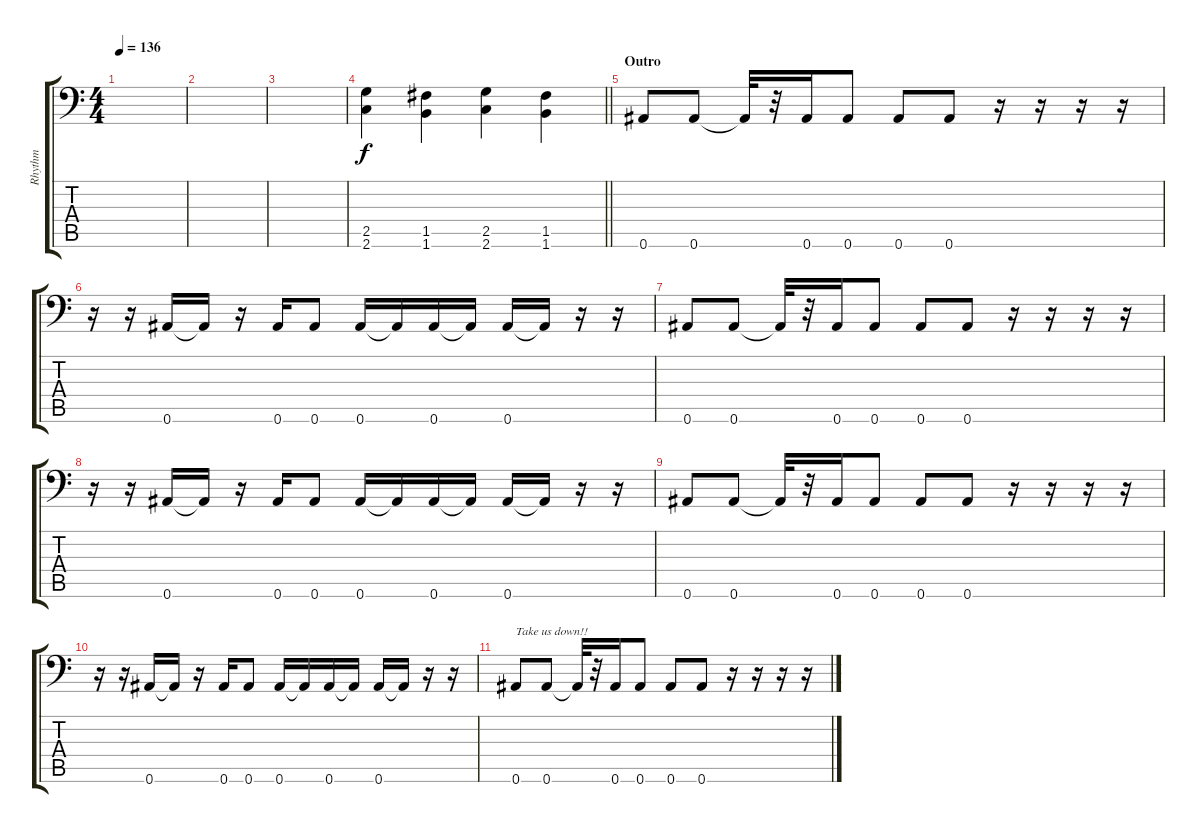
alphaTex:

\track ("Rhythm" "Rhythm") {instrument distortionguitar}
\staff {score tabs}
\tuning (C4 G3 Eb3 Bb2 F2 Bb1) {hide}
\ts (4 4)
\tempo 136
\clef f4
\ks c
|
|
|
\barLineRight lightlight
(2.5 2.6).4{volume 16} (1.5 1.6).4 (2.5 2.6).4 (1.5 1.6).4 |
\section ("" "Outro")
0.6.8 0.6.8 0.6{t}.32 r.32 0.6.16 0.6.8 0.6.8 0.6.8 r.16 r.16 r.16 r.16 |
r.16 r.16 0.6.16 0.6{t}.16 r.16 0.6.16 0.6.8 0.6.16 0.6{t}.16 0.6.16 0.6{t}.16 0.6.16 0.6{t}.16 r.16 r.16 |
0.6.8 0.6.8 0.6{t}.32 r.32 0.6.16 0.6.8 0.6.8 0.6.8 r.16 r.16 r.16 r.16 |
r.16 r.16 0.6.16 0.6{t}.16 r.16 0.6.16 0.6.8 0.6.16 0.6{t}.16 0.6.16 0.6{t}.16 0.6.16 0.6{t}.16 r.16 r.16 |
0.6.8 0.6.8 0.6{t}.32 r.32 0.6.16 0.6.8 0.6.8 0.6.8 r.16 r.16 r.16 r.16 |
r.16 r.16 0.6.16 0.6{t}.16 r.16 0.6.16 0.6.8 0.6.16 0.6{t}.16 0.6.16 0.6{t}.16 0.6.16 0.6{t}.16 r.16 r.16 |
0.6.8{txt "Take us down!!"} 0.6.8 0.6{t}.32 r.32 0.6.16 0.6.8 0.6.8 0.6.8 r.16 r.16 r.16 r.16
